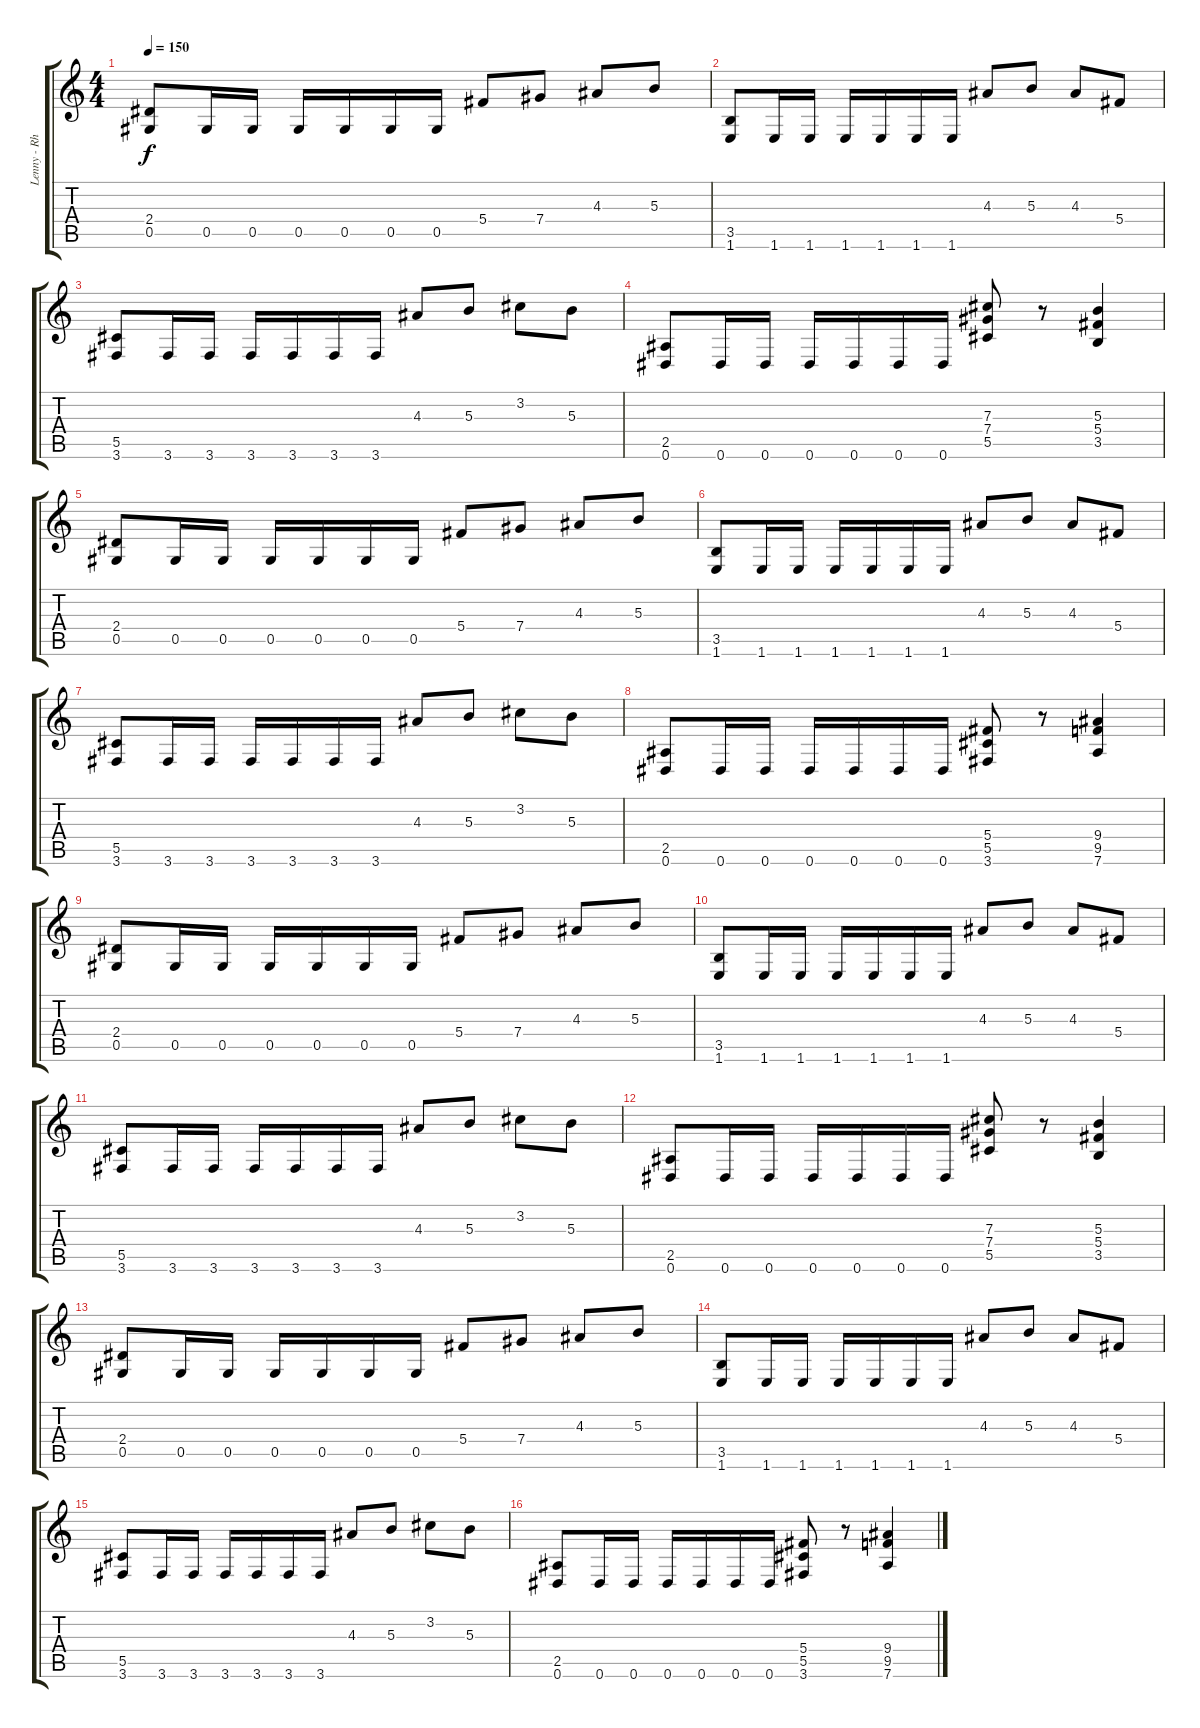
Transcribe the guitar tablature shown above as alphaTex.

\track ("Lenny - Rhytm/Lead" "Lenny - Rh") {instrument distortionguitar}
\staff {score tabs}
\tuning (Eb4 Bb3 Gb3 Db3 Ab2 Eb2) {hide}
\ts (4 4)
\tempo 150
\clef g2
\ks c
(2.4 0.5).8{dy f} 0.5.16 0.5.16 0.5.16 0.5.16 0.5.16 0.5.16 5.4.8 7.4.8 4.3.8 5.3.8 |
(3.5 1.6).8 1.6.16 1.6.16 1.6.16 1.6.16 1.6.16 1.6.16 4.3.8 5.3.8 4.3.8 5.4.8 |
(5.5 3.6).8 3.6.16 3.6.16 3.6.16 3.6.16 3.6.16 3.6.16 4.3.8 5.3.8 3.2.8 5.3.8 |
(2.5 0.6).8 0.6.16 0.6.16 0.6.16 0.6.16 0.6.16 0.6.16 (7.3 7.4 5.5).8 r.8 (5.3 5.4 3.5).4 |
(2.4 0.5).8 0.5.16 0.5.16 0.5.16 0.5.16 0.5.16 0.5.16 5.4.8 7.4.8 4.3.8 5.3.8 |
(3.5 1.6).8 1.6.16 1.6.16 1.6.16 1.6.16 1.6.16 1.6.16 4.3.8 5.3.8 4.3.8 5.4.8 |
(5.5 3.6).8 3.6.16 3.6.16 3.6.16 3.6.16 3.6.16 3.6.16 4.3.8 5.3.8 3.2.8 5.3.8 |
(2.5 0.6).8 0.6.16 0.6.16 0.6.16 0.6.16 0.6.16 0.6.16 (5.4 5.5 3.6).8 r.8 (9.4 9.5 7.6).4 |
(2.4 0.5).8 0.5.16 0.5.16 0.5.16 0.5.16 0.5.16 0.5.16 5.4.8 7.4.8 4.3.8 5.3.8 |
(3.5 1.6).8 1.6.16 1.6.16 1.6.16 1.6.16 1.6.16 1.6.16 4.3.8 5.3.8 4.3.8 5.4.8 |
(5.5 3.6).8 3.6.16 3.6.16 3.6.16 3.6.16 3.6.16 3.6.16 4.3.8 5.3.8 3.2.8 5.3.8 |
(2.5 0.6).8 0.6.16 0.6.16 0.6.16 0.6.16 0.6.16 0.6.16 (7.3 7.4 5.5).8 r.8 (5.3 5.4 3.5).4 |
(2.4 0.5).8 0.5.16 0.5.16 0.5.16 0.5.16 0.5.16 0.5.16 5.4.8 7.4.8 4.3.8 5.3.8 |
(3.5 1.6).8 1.6.16 1.6.16 1.6.16 1.6.16 1.6.16 1.6.16 4.3.8 5.3.8 4.3.8 5.4.8 |
(5.5 3.6).8 3.6.16 3.6.16 3.6.16 3.6.16 3.6.16 3.6.16 4.3.8 5.3.8 3.2.8 5.3.8 |
(2.5 0.6).8 0.6.16 0.6.16 0.6.16 0.6.16 0.6.16 0.6.16 (5.4 5.5 3.6).8 r.8 (9.4 9.5 7.6).4
